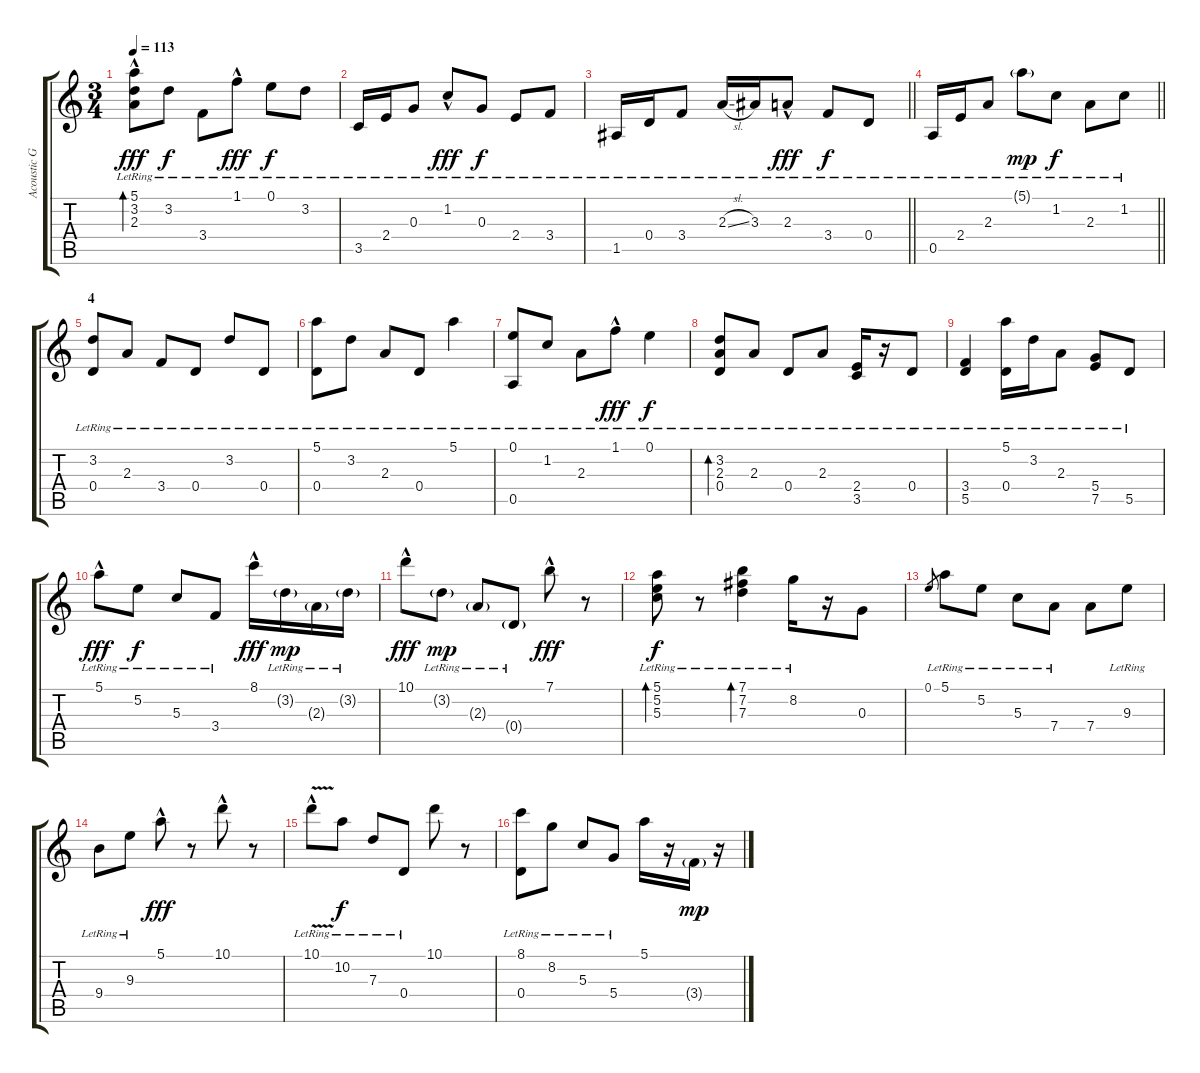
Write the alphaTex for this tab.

\track ("Acoustic Guitar" "Acoustic G") {instrument acousticguitarsteel}
\staff {score tabs}
\tuning (E4 B3 G3 D3 A2 E2) {hide}
\ts (3 4)
\tempo 113
\clef g2
\ks c
(5.1{hac lr} 3.2{lr} 2.3{lr}).8{bd 120 dy fff} 3.2{lr}.8{dy f} 3.4{lr}.8 1.1{hac lr}.8{dy fff} 0.1{lr}.8{dy f} 3.2{lr}.8 |
3.5{lr}.16 2.4{lr}.16 0.3{lr}.8 1.2{hac lr}.8{dy fff} 0.3{lr}.8{dy f} 2.4{lr}.8 3.4{lr}.8 |
\barLineRight lightlight
1.5{lr}.16 0.4{lr}.16 3.4{lr}.8 2.3{sl lr}.16 3.3{lr}.16 2.3{hac lr}.8{dy fff} 3.4{lr}.8{dy f} 0.4{lr}.8 |
\barLineRight lightlight
0.5{lr}.16 2.4{lr}.16 2.3{lr}.8 5.1{g lr}.8{dy mp} 1.2{lr}.8{dy f} 2.3{lr}.8 1.2{lr}.8 |
\section ("" "4")
(3.2{lr} 0.4{lr}).8 2.3{lr}.8 3.4{lr}.8 0.4{lr}.8 3.2{lr}.8 0.4{lr}.8 |
(5.1{lr} 0.4{lr}).8 3.2{lr}.8 2.3{lr}.8 0.4{lr}.8 5.1{lr}.4 |
(0.1{lr} 0.5{lr}).8 1.2{lr}.8 2.3{lr}.8 1.1{hac lr}.8{dy fff} 0.1{lr}.4{dy f} |
(3.2{lr} 2.3{lr} 0.4{lr}).8{bd 120} 2.3{lr}.8 0.4{lr}.8 2.3{lr}.8 (2.4{lr} 3.5{lr}).16 r.16 0.4{lr}.8 |
(3.4{lr} 5.5{lr}).4 (5.1{lr} 0.4{lr}).16 3.2{lr}.16 2.3{lr}.8 (5.4{lr} 7.5{lr}).8 5.5{lr}.8 |
5.1{hac lr}.8{dy fff} 5.2{lr}.8{dy f} 5.3{lr}.8 3.4{lr}.8 8.1{hac}.16{dy fff} 3.2{g lr}.16{dy mp} 2.3{g lr}.16 3.2{g lr}.16 |
10.1{hac}.8{dy fff} 3.2{g lr}.8{dy mp} 2.3{g lr}.8 0.4{g lr}.8 7.1{hac}.8{dy fff} r.8 |
(5.1{lr} 5.2{lr} 5.3{lr}).8{bd 120 dy f} r.8 (7.1{lr} 7.2{lr} 7.3{lr}).4{bd 120} 8.2{lr}.16 r.16 0.3.8 |
0.1.8{gr} 5.1{lr}.8 5.2{lr}.8 5.3{lr}.8 7.4{lr}.8 7.4.8 9.3{lr}.8 |
9.4{lr}.8 9.3{lr}.8 5.1{hac}.8{dy fff} r.8 10.1{hac}.8 r.8 |
10.1{v hac lr}.8 10.2{lr}.8{dy f} 7.3{lr}.8 0.4{lr}.8 10.1.8 r.8 |
(8.1{lr} 0.4{lr}).8 8.2{lr}.8 5.3{lr}.8 5.4{lr}.8 5.1.16 r.16 3.4{g}.16{dy mp} r.16
